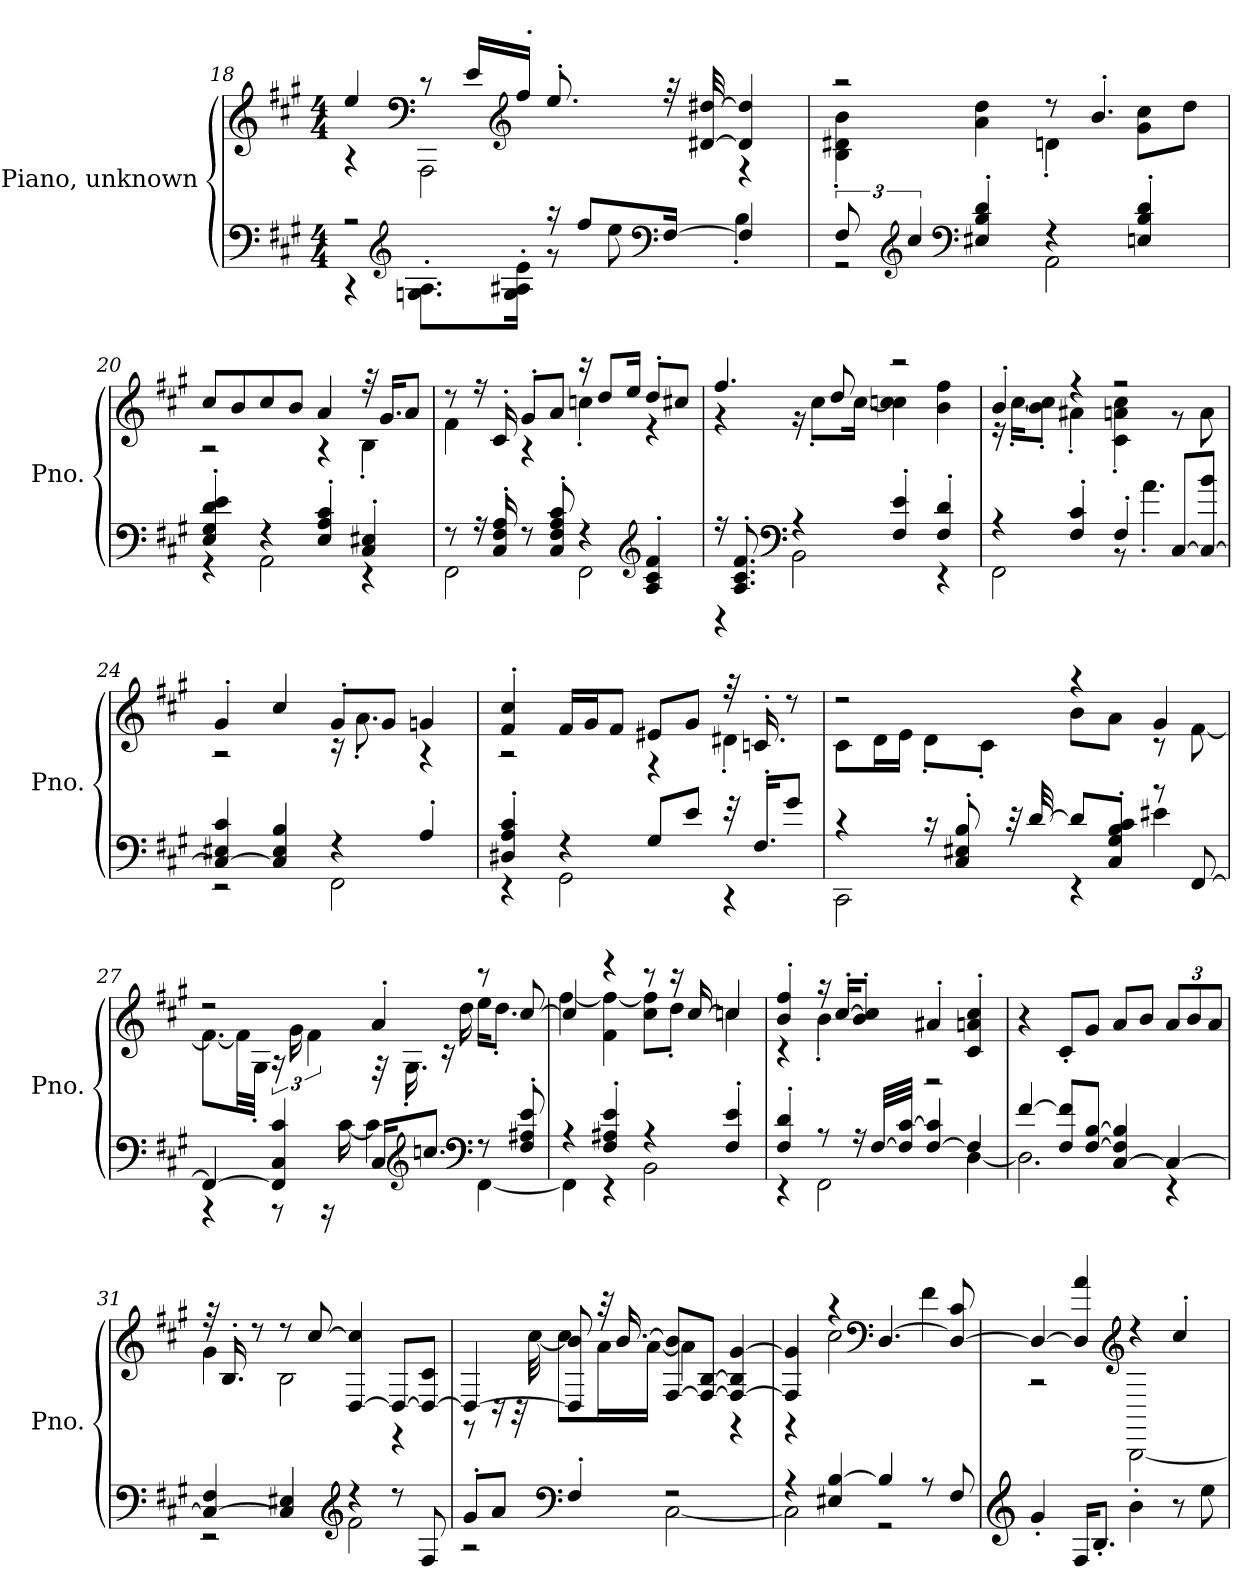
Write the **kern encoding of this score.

**kern	**kern
*part1	*part1
*staff2	*staff1
*I"Piano, unknown	*
*I'Pno.	*
!!LO:PB:g=z
*clefF4	*clefG2
*k[f#c#g#]	*k[f#c#g#]
*M4/4	*M4/4
=18	=18
*^	*^
2r	4r	4ee/	4r
*clefG2	*	*clefF4	*
.	8.Gn\' 8.A\'L	8r	2AAA\
.	.	16e/LL	.
*	*	*clefG2	*
.	16G\' 16A#X\' 16e\'Jk	16ff#'/JJ	.
16r	8r	8.ee'/	.
8ff#/L	.	.	.
.	8ee\	.	.
*clefF4	*	*	*
[16F#/Jk	.	32r	.
.	.	[32d#X/ [32dd#X/	.
4F#/]	4B'\	4d#/] 4dd#/]	4r
=19	=19	=19	=19
12F#/	2r	2r	4B\' 4d#X\' 4b\'
*clefG2	*	*	*
6cc#/	.	.	.
*clefF4	*	*	*
4E#X/' 4B/' 4d/'	.	.	4a\ 4dd\
4r	2AA\	8r	4dn'\
.	.	4.b'/	.
4En/' 4B/' 4d/'	.	.	8g#\ 8cc#\L
.	.	.	8dd\J
=20	=20	=20	=20
4E/' 4G#/' 4d/' 4e/'	4r	8cc#/L	2r
.	.	8b/	.
4r	2AA\	8cc#/	.
.	.	8b/J	.
4E/' 4A/' 4c#/'	.	4a/	4r
4C#/' 4E#X/'	4r	32r	4B'\
.	.	16.g#/KL	.
.	.	8a/J	.
!!LO:LB:g=z	!!
=21	=21	=21	=21
8r	2FF#\	8r	4f#\
16r	.	16r	.
16C#/' 16F#/' 16A/'	.	16c#'/	.
8r	.	8g#'/L	4r
8C#/' 8F#/' 8A/' 8c#/'	.	8a/J	.
4r	2FF#\	16r	4ccn'\
.	.	8dd/L	.
.	.	16ee/Jk	.
*clefG2	*	*	*
4A/' 4c#/' 4f#/'	.	8dd'/L	4r
.	.	8cc#X/J	.
=22	=22	=22	=22
16r	4r	4.ff#/	4r
8.A/' 8.c#/' 8.f#/'	.	.	.
*clefF4	*	*	*
4r	2BB\	.	16r
.	.	.	8cc#'\L
.	.	8dd/	.
.	.	.	[16cc#\Jk
4F#/' 4e/'	.	2r	4ccn\ 4cc#\]
4F#/' 4d/'	4r	.	4b\ 4ff#\
=23	=23	=23	=23
4r	2FF#\	4b'/	16r
.	.	.	[16cc#'\KL
.	.	.	8b\' 8cc#\]'J
4F#/' 4c#/'	.	4r	4a#X'\
4F#'/	8r	2r	4c#\' 4an\' 4cc#\'
.	4.a'\	.	.
[8C#/L	.	.	8r
8C#/_ 8b/J	.	.	8a\
!!LO:LB:g=z	!!
=24	=24	=24	=24
4C#/_ 4E#X/ 4c#/	2r	4g#'/	2r
4C#/] 4E#/ 4B/	.	4cc#/	.
4r	2FF#\	8g#'/L	16r
.	.	.	8.a'\
.	.	8g#/J	.
4A'/	.	4gn/	4r
=25	=25	=25	=25
4D#X/' 4A/' 4c#/'	4r	4f#/' 4cc#/'	2r
4r	2GG#\	16f#/LL	.
.	.	16g#/J	.
.	.	8f#/J	.
8G#/L	.	8e#X/L	4r
8e/J	.	8g#/J	.
32r	4r	32r	4d#X'\
16.F#'/KL	.	16.cn'/	.
8g#/J	.	8r	.
=26	=26	=26	=26
4r	2CC#\	2r	8c#\L
.	.	.	16d\L
.	.	.	16e\JJ
16r	.	.	8d'\L
8C#/' 8E#X/' 8B/'	.	.	.
.	.	.	8c#'\J
32r	.	.	.
[32d/	.	.	.
8d/L]	4r	4r	8b\L
8C#/' 8G#/' 8B/' 8c#/'J	.	.	8a\J
8r	4e#X\	4g#/	8r
[8FF#/	.	.	[8f#\
!!LO:LB:g=z	!!
=27	=27	=27	=27
4FF#/_	4r	2r	8.f#\L_
.	.	.	32f#\LL]
.	.	.	32G#'\JJJ
4FF#/] 4C#/ 4c#/	8r	.	24r
.	.	.	24g#\
.	.	.	6f#\
.	16r	.	.
.	[16c#\	.	.
16C#/KL	4c#\]	4a'/	32r
.	.	.	16.G#'\
*clefG2	*	*	*
8.ccn/J	.	.	.
.	.	.	16r
.	.	.	16dd\
*clefF4	*	*	*
8r	[4FF#\	8r	16ee\KL
.	.	.	8.dd'\J
8F#/' 8A#X/' 8e/'	.	[8cc#/	.
=28	=28	=28	=28
4r	4FF#\]	4cc#/]	[4ff#\
4F#/' 4A#X/' 4e/'	4r	4r	4f#\ 4ff#\_
4r	2BB\	8r	8cc#\ 8ff#\]L
.	.	16r	8dd'\J
.	.	[16cc#/	.
4F#/' 4e/'	.	4cc#/]	4ccn\
=29	=29	=29	=29
4F#/' 4d/'	4r	4b/' 4ff#/'	4r
8r	2FF#\	16r	4b'\
.	.	[16cc#'/KL	.
16r	.	8b/' 8cc#/]'J	.
[32F#/LLL	.	.	.
32F#/] [32c#/JJJ	.	.	.
[4F#/ 4c#/]	.	4a#X'/	2r
4F#/]	[4D\	4c#/' 4an/' 4cc#/'	.
*	*	*v	*v
!!LO:LB:g=z
=30	=30	=30
[4f#/	2.D\]	4r
8F#/ 8f#/]L	.	8c#'/L
[8F#/ [8B/J	.	8g#/J
[4C#/ 4F#/] 4B/]	.	8a/L
.	.	8b/J
*	*	*Xbrackettup
4C#/_	4r	12a/L
.	.	12b/
.	.	12a/J
=31	=31	=31
*	*	*^
4C#/_ 4F#/	2r	32r	4g#\
.	.	16.B'/	.
.	.	8r	.
4C#/] 4E#X/	.	8r	2B\
.	.	[8cc#/	.
*clefG2	*	*	*
4r	2f#\	[4D/ 4cc#/]	.
8r	.	8D/L_	4r
8F#/	.	8D/_ 8c#/J	.
=32	=32	=32	=32
8g#'/L	2r	4D/_	8r
8a/J	.	.	16r
.	.	.	32r
.	.	.	[32cc#\
*clefF4	*	*	*
4F#'/	.	8D/] 8b/	8cc#\L]
.	.	32r	16a\L
.	.	[16.b/	.
.	.	.	[16a\JJ
2r	[2C#\	[8F#/ 8b/]L	4a\]
.	.	8F#/_ [8B/J	.
.	.	4F#/_ 4B/] [4g#/	4r
!!LO:LB:g=z	!!
=33	=33	=33	=33
4r	2C#\]	4F#/] 4g#/]	4r
4E#X/ [4B/	.	4r	2cc#\
*	*	*clefF4	*
4B/]	2r	[4.D/	.
8r	.	.	4f#\
8F#/	.	8D/_ 8c#/	.
*v	*v	*	*
=34	=34	=34
*clefG2	*	*
4g#'/	4D/_	2r
16F#/KL	4D/] 4a/	.
8.B'/J	.	.
*	*clefG2	*
4b'\	4r	[2BBB\
8r	4cc#'/	.
8ee\	.	.
*	*v	*v
=	=
*-	*-
